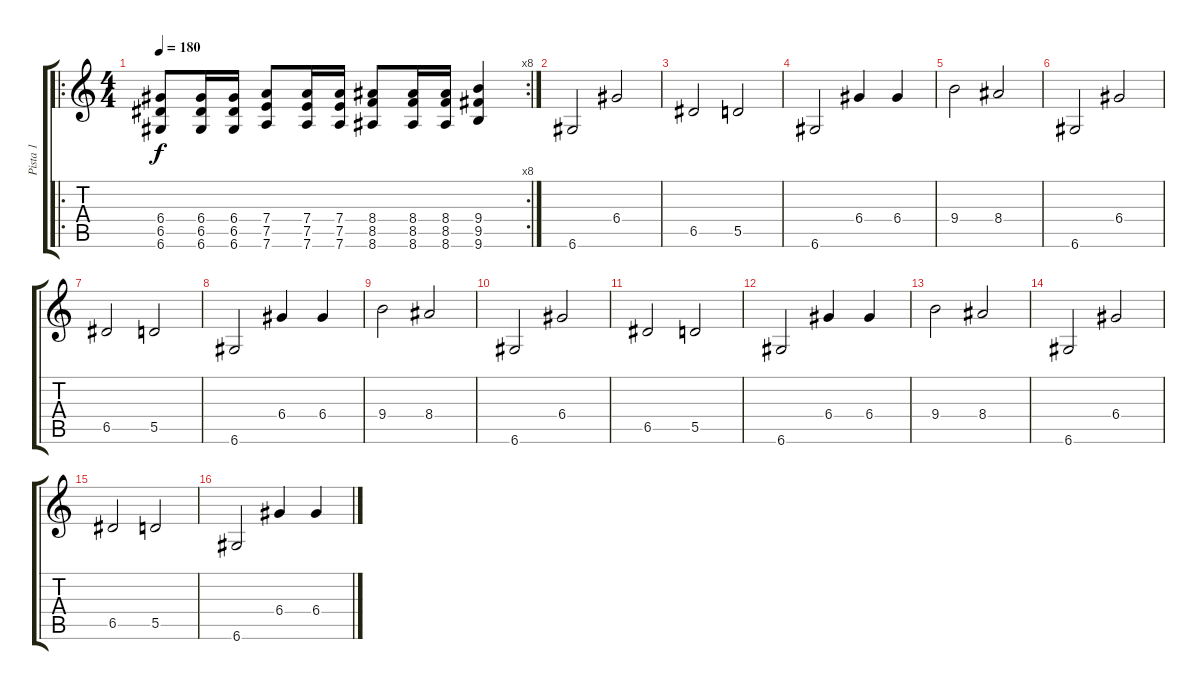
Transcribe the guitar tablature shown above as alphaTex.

\track ("Pista 1" "Pista 1") {instrument distortionguitar}
\staff {score tabs}
\tuning (E4 B3 G3 D3 A2 D2) {hide}
\ro
\rc 8
\ts (4 4)
\tempo 180
\clef g2
\ks c
(6.4 6.5 6.6).8{dy f} (6.4 6.5 6.6).16 (6.4 6.5 6.6).16 (7.4 7.5 7.6).8 (7.4 7.5 7.6).16 (7.4 7.5 7.6).16 (8.4 8.5 8.6).8 (8.4 8.5 8.6).16 (8.4 8.5 8.6).16 (9.4 9.5 9.6).4 |
6.6.2{instrument cello} 6.4.2 |
6.5.2 5.5.2 |
6.6.2 6.4.4 6.4.4 |
9.4.2 8.4.2 |
6.6.2 6.4.2 |
6.5.2 5.5.2 |
6.6.2 6.4.4 6.4.4 |
9.4.2 8.4.2 |
6.6.2 6.4.2 |
6.5.2 5.5.2 |
6.6.2 6.4.4 6.4.4 |
9.4.2 8.4.2 |
6.6.2 6.4.2 |
6.5.2 5.5.2 |
6.6.2 6.4.4 6.4.4
